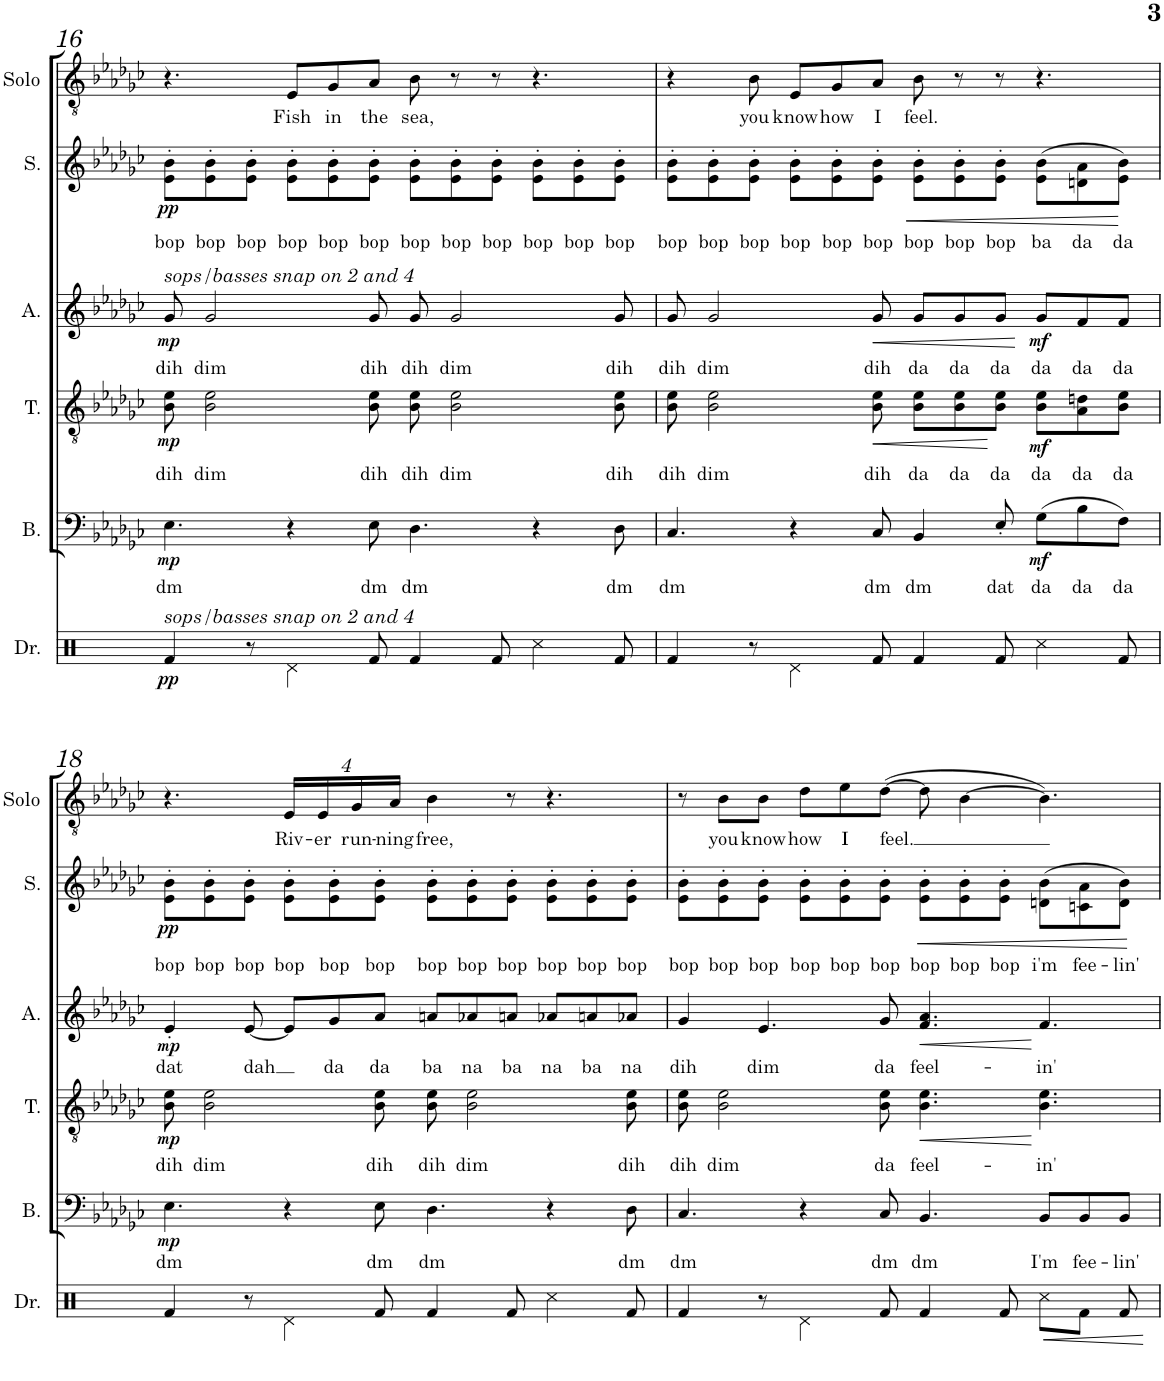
**kern	**dynam	**kern	**text	**dynam	**kern	**text	**dynam	**kern	**text	**dynam	**kern	**text	**dynam	**kern	**text
*part6	*part6	*part5	*part5	*part5	*part4	*part4	*part4	*part3	*part3	*part3	*part2	*part2	*part2	*part1	*part1
*staff6	*staff6	*staff5	*staff5	*staff5	*staff4	*staff4	*staff4	*staff3	*staff3	*staff3	*staff2	*staff2	*staff2	*staff1	*staff1
*I"Drum Set	*	*I"Bass	*	*	*I"Tenor	*	*	*I"Alto	*	*	*I"Soprano	*	*	*I"Solo	*
*I'Dr.	*	*I'B.	*	*	*I'T.	*	*	*I'A.	*	*	*I'S.	*	*	*I'Solo	*
!!LO:PB:g=z
*clefX	*	*clefF4	*	*	*clefGv2	*	*	*clefG2	*	*	*clefG2	*	*	*clefGv2	*
*k[]	*	*k[b-e-a-d-g-c-]	*	*	*k[b-e-a-d-g-c-]	*	*	*k[b-e-a-d-g-c-]	*	*	*k[b-e-a-d-g-c-]	*	*	*k[b-e-a-d-g-c-]	*
*	*	*e-:	*	*	*e-:	*	*	*e-:	*	*	*e-:	*	*	*e-:	*
*M12/8	*	*M12/8	*	*	*M12/8	*	*	*M12/8	*	*	*M12/8	*	*	*M12/8	*
=16	=16	=16	=16	=16	=16	=16	=16	=16	=16	=16	=16	=16	=16	=16	=16
!	!	!	!	!	!	!	!	!	!	!	!LO:TX:b:i:t=sops/basses snap on 2 and 4	!	!	!	!
!	!	!LO:TX:b:i:t=sops/basses snap on 2 and 4	!	!	!	!	!	!	!	!	!	!	!	!	!
!	!LO:DY:b	!	!LO:LY:b	!LO:DY:b	!	!LO:LY:b	!LO:DY:b	!	!LO:LY:b	!LO:DY:b	!	!LO:LY:b	!LO:DY:b	!	!
4Rf/	pp	4.E-\	dm	mp	8B-\ 8e-\	dih	mp	8g-/	dih	mp	8e-\' 8b-\'L	bop	pp	4.r	.
!	!	!	!	!	!	!LO:LY:b	!	!	!LO:LY:b	!	!	!LO:LY:b	!	!	!
.	.	.	.	.	2B-\ 2e-\	dim	.	2g-/	dim	.	8e-\' 8b-\'	bop	.	.	.
!	!	!	!	!	!	!	!	!	!	!	!	!LO:LY:b	!	!	!
8r	.	.	.	.	.	.	.	.	.	.	8e-\' 8b-\'J	bop	.	.	.
!	!	!	!	!	!	!	!	!	!	!	!	!LO:LY:b	!	!	!LO:LY:b
4Rd\	.	4r	.	.	.	.	.	.	.	.	8e-\' 8b-\'L	bop	.	8E-/L	Fish
!	!	!	!	!	!	!	!	!	!	!	!	!LO:LY:b	!	!	!LO:LY:b
.	.	.	.	.	.	.	.	.	.	.	8e-\' 8b-\'	bop	.	8G-/	in
!	!	!	!LO:LY:b	!	!	!LO:LY:b	!	!	!LO:LY:b	!	!	!LO:LY:b	!	!	!LO:LY:b
8Rf/	.	8E-\	dm	.	8B-\ 8e-\	dih	.	8g-/	dih	.	8e-\' 8b-\'J	bop	.	8A-/J	the
!	!	!	!LO:LY:b	!	!	!LO:LY:b	!	!	!LO:LY:b	!	!	!LO:LY:b	!	!	!LO:LY:b
4Rf/	.	4.D-\	dm	.	8B-\ 8e-\	dih	.	8g-/	dih	.	8e-\' 8b-\'L	bop	.	8B-\	sea,
!	!	!	!	!	!	!LO:LY:b	!	!	!LO:LY:b	!	!	!LO:LY:b	!	!	!
.	.	.	.	.	2B-\ 2e-\	dim	.	2g-/	dim	.	8e-\' 8b-\'	bop	.	8r	.
!	!	!	!	!	!	!	!	!	!	!	!	!LO:LY:b	!	!	!
8Rf/	.	.	.	.	.	.	.	.	.	.	8e-\' 8b-\'J	bop	.	8r	.
!	!	!	!	!	!	!	!	!	!	!	!	!LO:LY:b	!	!	!
4Rcc\	.	4r	.	.	.	.	.	.	.	.	8e-\' 8b-\'L	bop	.	4.r	.
!	!	!	!	!	!	!	!	!	!	!	!	!LO:LY:b	!	!	!
.	.	.	.	.	.	.	.	.	.	.	8e-\' 8b-\'	bop	.	.	.
!	!	!	!LO:LY:b	!	!	!LO:LY:b	!	!	!LO:LY:b	!	!	!LO:LY:b	!	!	!
8Rf/	.	8D-\	dm	.	8B-\ 8e-\	dih	.	8g-/	dih	.	8e-\' 8b-\'J	bop	.	.	.
=17	=17	=17	=17	=17	=17	=17	=17	=17	=17	=17	=17	=17	=17	=17	=17
!	!	!	!LO:LY:b	!	!	!LO:LY:b	!	!	!LO:LY:b	!	!	!LO:LY:b	!	!	!
4Rf/	.	4.C-/	dm	.	8B-\ 8e-\	dih	.	8g-/	dih	.	8e-\' 8b-\'L	bop	.	4r	.
!	!	!	!	!	!	!LO:LY:b	!	!	!LO:LY:b	!	!	!LO:LY:b	!	!	!
.	.	.	.	.	2B-\ 2e-\	dim	.	2g-/	dim	.	8e-\' 8b-\'	bop	.	.	.
!	!	!	!	!	!	!	!	!	!	!	!	!LO:LY:b	!	!	!LO:LY:b
8r	.	.	.	.	.	.	.	.	.	.	8e-\' 8b-\'J	bop	.	8B-\	you
!	!	!	!	!	!	!	!	!	!	!	!	!LO:LY:b	!	!	!LO:LY:b
4Rd\	.	4r	.	.	.	.	.	.	.	.	8e-\' 8b-\'L	bop	.	8E-/L	know
!	!	!	!	!	!	!	!	!	!	!	!	!LO:LY:b	!	!	!LO:LY:b
.	.	.	.	.	.	.	.	.	.	.	8e-\' 8b-\'	bop	.	8G-/	how
!	!	!	!LO:LY:b	!	!	!LO:LY:b	!LO:HP:b	!	!LO:LY:b	!LO:HP:b	!	!LO:LY:b	!	!	!LO:LY:b
8Rf/	.	8C-/	dm	.	8B-\ 8e-\	dih	<	8g-/	dih	<	8e-\' 8b-\'J	bop	.	8A-/J	I
!	!	!	!LO:LY:b	!	!	!LO:LY:b	!	!	!LO:LY:b	!	!	!LO:LY:b	!LO:HP:b	!	!LO:LY:b
4Rf/	.	4BB-/	dm	.	8B-\ 8e-\L	da	.	8g-/L	da	.	8e-\' 8b-\'L	bop	<	8B-\	feel.
!	!	!	!	!	!	!LO:LY:b	!	!	!LO:LY:b	!	!	!LO:LY:b	!	!	!
.	.	.	.	.	8B-\ 8e-\	da	.	8g-/	da	.	8e-\' 8b-\'	bop	.	8r	.
!	!	!	!LO:LY:b	!	!	!LO:LY:b	!	!	!LO:LY:b	!	!	!LO:LY:b	!	!	!
8Rf/	.	8E-'/	dat	.	8B-\ 8e-\J	da	.	8g-/J	da	.	8e-\' 8b-\'J	bop	.	8r	.
!	!	!	!LO:LY:b	!LO:DY:b	!	!LO:LY:b	!LO:DY:b	!	!LO:LY:b	!LO:DY:b	!	!LO:LY:b	!	!	!
4Rcc\	.	(8G-\L	da	mf	8B-\ 8e-\L	da	mf	8g-/L	da	mf	(8e-\ 8b-\L	ba	.	4.r	.
!	!	!	!LO:LY:b	!	!	!LO:LY:b	!	!	!LO:LY:b	!	!	!LO:LY:b	!	!	!
.	.	8B-\	da	.	8A-\ 8dn\	da	.	8f/	da	.	8dn\ 8a-\	da	.	.	.
!	!	!	!LO:LY:b	!	!	!LO:LY:b	!	!	!LO:LY:b	!	!	!LO:LY:b	!	!	!
8Rf/	.	8F\J)	da	.	8B-\ 8e-\J	da	.	8f/J	da	.	8e-\ 8b-\J)	da	[	.	.
!!LO:LB:g=z
=18	=18	=18	=18	=18	=18	=18	=18	=18	=18	=18	=18	=18	=18	=18	=18
!	!	!	!LO:LY:b	!LO:DY:b	!	!LO:LY:b	!LO:DY:b	!	!LO:LY:b	!LO:DY:b	!	!LO:LY:b	!LO:DY:b	!	!
4Rf/	.	4.E-\	dm	mp	8B-\ 8e-\	dih	mp	4e-'/	dat	mp	8e-\' 8b-\'L	bop	pp	4.r	.
!	!	!	!	!	!	!LO:LY:b	!	!	!	!	!	!LO:LY:b	!	!	!
.	.	.	.	.	2B-\ 2e-\	dim	.	.	.	.	8e-\' 8b-\'	bop	.	.	.
!	!	!	!	!	!	!	!	!	!LO:LY:b	!	!	!LO:LY:b	!	!	!
8r	.	.	.	.	.	.	.	[<8e-/	dah	.	8e-\' 8b-\'J	bop	.	.	.
!	!	!	!	!	!	!	!	!	!	!	!	!LO:LY:b	!	!	!
*	*	*	*	*	*	*	*	*	*	*	*	*	*	*Xbrackettup	*
!	!	!	!	!	!	!	!	!	!	!	!	!	!	!	!LO:LY:b
4Rd\	.	4r	.	.	.	.	.	8e-/L]	.	.	8e-\' 8b-\'L	bop	.	32%3E-/LL	Riv-
!	!	!	!	!	!	!	!	!	!	!	!	!	!	!	!LO:LY:b
.	.	.	.	.	.	.	.	.	.	.	.	.	.	32%3E-/	-er
!	!	!	!	!	!	!	!	!	!LO:LY:b	!	!	!LO:LY:b	!	!	!
.	.	.	.	.	.	.	.	8g-/	da	.	8e-\' 8b-\'	bop	.	.	.
!	!	!	!	!	!	!	!	!	!	!	!	!	!	!	!LO:LY:b
.	.	.	.	.	.	.	.	.	.	.	.	.	.	32%3G-/	run-
!	!	!	!LO:LY:b	!	!	!LO:LY:b	!	!	!LO:LY:b	!	!	!LO:LY:b	!	!	!
8Rf/	.	8E-\	dm	.	8B-\ 8e-\	dih	.	8a-/J	da	.	8e-\' 8b-\'J	bop	.	.	.
!	!	!	!	!	!	!	!	!	!	!	!	!	!	!	!LO:LY:b
.	.	.	.	.	.	.	.	.	.	.	.	.	.	32%3A-/JJ	-ning
!	!	!	!LO:LY:b	!	!	!LO:LY:b	!	!	!LO:LY:b	!	!	!LO:LY:b	!	!	!LO:LY:b
4Rf/	.	4.D-\	dm	.	8B-\ 8e-\	dih	.	8an/L	ba	.	8e-\' 8b-\'L	bop	.	4B-\	free,
!	!	!	!	!	!	!LO:LY:b	!	!	!LO:LY:b	!	!	!LO:LY:b	!	!	!
.	.	.	.	.	2B-\ 2e-\	dim	.	8a-X/	na	.	8e-\' 8b-\'	bop	.	.	.
!	!	!	!	!	!	!	!	!	!LO:LY:b	!	!	!LO:LY:b	!	!	!
8Rf/	.	.	.	.	.	.	.	8an/J	ba	.	8e-\' 8b-\'J	bop	.	8r	.
!	!	!	!	!	!	!	!	!	!LO:LY:b	!	!	!LO:LY:b	!	!	!
4Rcc\	.	4r	.	.	.	.	.	8a-X/L	na	.	8e-\' 8b-\'L	bop	.	4.r	.
!	!	!	!	!	!	!	!	!	!LO:LY:b	!	!	!LO:LY:b	!	!	!
.	.	.	.	.	.	.	.	8an/	ba	.	8e-\' 8b-\'	bop	.	.	.
!	!	!	!LO:LY:b	!	!	!LO:LY:b	!	!	!LO:LY:b	!	!	!LO:LY:b	!	!	!
8Rf/	.	8D-\	dm	.	8B-\ 8e-\	dih	.	8a-X/J	na	.	8e-\' 8b-\'J	bop	.	.	.
=19	=19	=19	=19	=19	=19	=19	=19	=19	=19	=19	=19	=19	=19	=19	=19
!	!	!	!LO:LY:b	!	!	!LO:LY:b	!	!	!LO:LY:b	!	!	!LO:LY:b	!	!	!
4Rf/	.	4.C-/	dm	.	8B-\ 8e-\	dih	.	4g-/	dih	.	8e-\' 8b-\'L	bop	.	8r	.
!	!	!	!	!	!	!LO:LY:b	!	!	!	!	!	!LO:LY:b	!	!	!LO:LY:b
.	.	.	.	.	2B-\ 2e-\	dim	.	.	.	.	8e-\' 8b-\'	bop	.	8B-\L	you
!	!	!	!	!	!	!	!	!	!LO:LY:b	!	!	!LO:LY:b	!	!	!LO:LY:b
8r	.	.	.	.	.	.	.	4.e-/	dim	.	8e-\' 8b-\'J	bop	.	8B-\J	know
!	!	!	!	!	!	!	!	!	!	!	!	!LO:LY:b	!	!	!LO:LY:b
4Rd\	.	4r	.	.	.	.	.	.	.	.	8e-\' 8b-\'L	bop	.	8d-\L	how
!	!	!	!	!	!	!	!	!	!	!	!	!LO:LY:b	!	!	!LO:LY:b
.	.	.	.	.	.	.	.	.	.	.	8e-\' 8b-\'	bop	.	8e-\	I
!	!	!	!LO:LY:b	!	!	!LO:LY:b	!	!	!LO:LY:b	!	!	!LO:LY:b	!	!	!LO:LY:b
8Rf/	.	8C-/	dm	.	8B-\ 8e-\	da	.	8g-/	da	.	8e-\' 8b-\'J	bop	.	([>8d-\J	feel.
!	!	!	!LO:LY:b	!	!	!LO:LY:b	!	!	!LO:LY:b	!	!	!LO:LY:b	!LO:HP:b	!	!
4Rf/	.	4.BB-/	dm	.	4.B-\ 4.e-\	feel-	.	4.f/ 4.a-/	feel-	.	8e-\' 8b-\'L	bop	<	8d-\]	.
!	!	!	!	!	!	!	!	!	!	!	!	!LO:LY:b	!	!	!
.	.	.	.	.	.	.	.	.	.	.	8e-\' 8b-\'	bop	.	[>4B-\	.
!	!	!	!	!	!	!	!	!	!	!	!	!LO:LY:b	!	!	!
8Rf/	.	.	.	.	.	.	.	.	.	.	8e-\' 8b-\'J	bop	.	.	.
!	!	!	!LO:LY:b	!	!	!LO:LY:b	!	!	!LO:LY:b	!	!	!LO:LY:b	!	!	!
8Rcc\L	.	8BB-/L	I'm	.	4.B-\ 4.e-\	-in'	[	4.f/	-in'	[	(8dn\ 8b-\L	i'm	.	4.B-\])	.
!	!	!	!LO:LY:b	!	!	!	!	!	!	!	!	!LO:LY:b	!	!	!
8Rf\J	.	8BB-/	fee-	.	.	.	.	.	.	.	8cn\ 8a-\	fee-	.	.	.
!	!	!	!LO:LY:b	!	!	!	!	!	!	!	!	!LO:LY:b	!	!	!
8Rf/	.	8BB-/J	-lin'	.	.	.	.	.	.	.	8d\ 8b-\J)	-lin'	.	.	.
.	.	.	.	.	.	.	.	.	.	.	.	.	[	.	.
=	=	=	=	=	=	=	=	=	=	=	=	=	=	=	=
*-	*-	*-	*-	*-	*-	*-	*-	*-	*-	*-	*-	*-	*-	*-	*-
